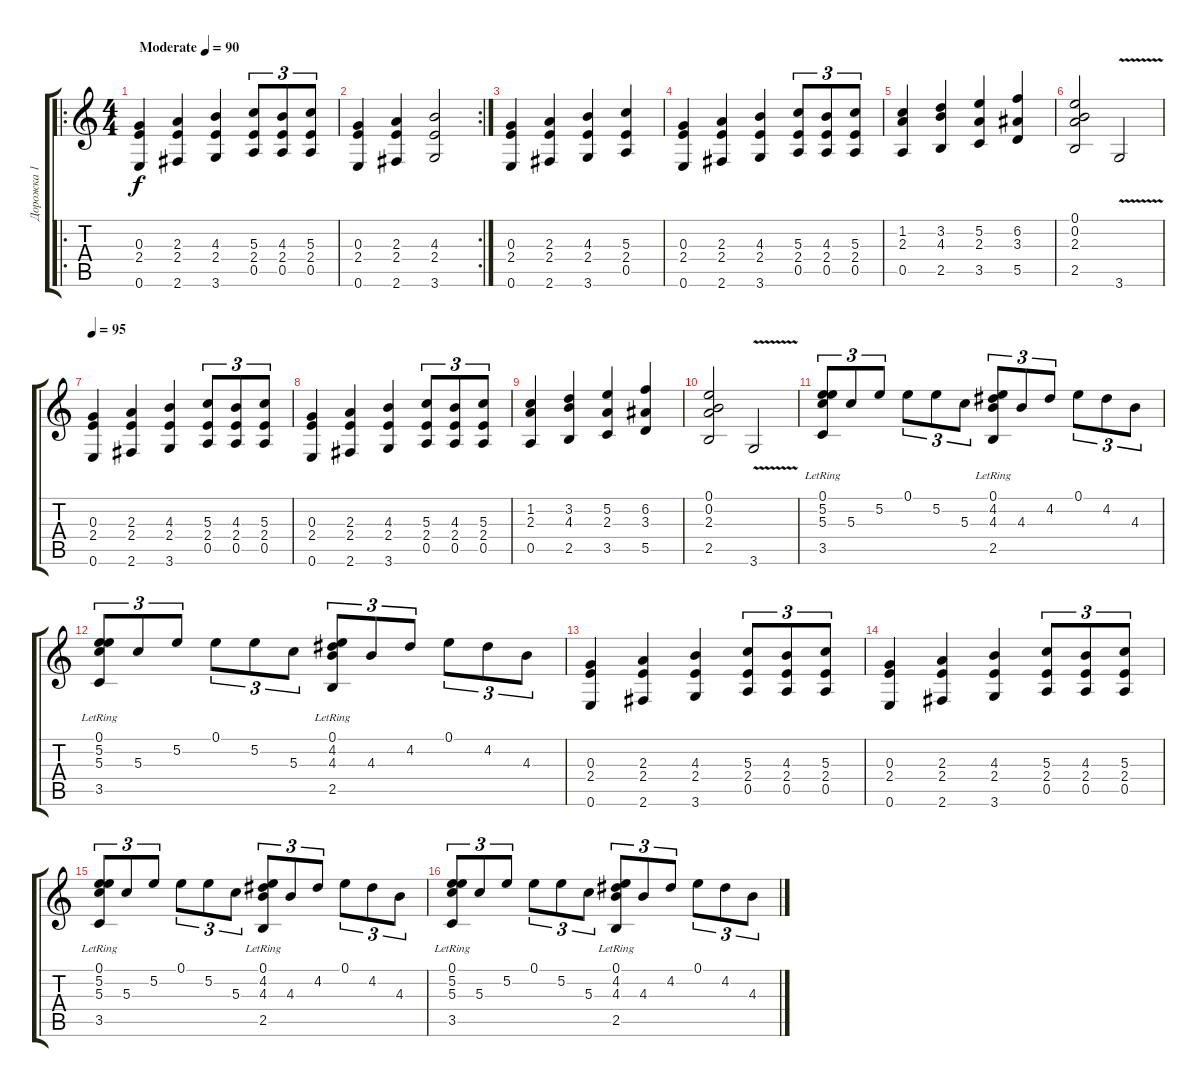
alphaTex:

\track ("Дорожка 1" "Дорожка 1") {instrument acousticguitarsteel}
\staff {score tabs}
\tuning (E4 B3 G3 D3 A2 E2) {hide}
\ro
\ts (4 4)
\tempo (90 "Moderate")
\clef g2
\ks c
(0.3 2.4 0.6).4{dy f instrument acousticguitarsteel} (2.3 2.4 2.6).4 (4.3 2.4 3.6).4 (5.3 2.4 0.5).8{tu (3 2)} (4.3 2.4 0.5).8{tu (3 2)} (5.3 2.4 0.5).8{tu (3 2)} |
\rc 2
(0.3 2.4 0.6).4 (2.3 2.4 2.6).4 (4.3 2.4 3.6).2 |
(0.3 2.4 0.6).4 (2.3 2.4 2.6).4 (4.3 2.4 3.6).4 (5.3 2.4 0.5).4 |
(0.3 2.4 0.6).4 (2.3 2.4 2.6).4 (4.3 2.4 3.6).4 (5.3 2.4 0.5).8{tu (3 2)} (4.3 2.4 0.5).8{tu (3 2)} (5.3 2.4 0.5).8{tu (3 2)} |
(1.2 2.3 0.5).4 (3.2 4.3 2.5).4 (5.2 2.3 3.5).4 (6.2 3.3 5.5).4 |
(0.1 0.2 2.3 2.5).2 3.6{v}.2 |
\tempo 95
(0.3 2.4 0.6).4 (2.3 2.4 2.6).4 (4.3 2.4 3.6).4 (5.3 2.4 0.5).8{tu (3 2)} (4.3 2.4 0.5).8{tu (3 2)} (5.3 2.4 0.5).8{tu (3 2)} |
(0.3 2.4 0.6).4 (2.3 2.4 2.6).4 (4.3 2.4 3.6).4 (5.3 2.4 0.5).8{tu (3 2)} (4.3 2.4 0.5).8{tu (3 2)} (5.3 2.4 0.5).8{tu (3 2)} |
(1.2 2.3 0.5).4 (3.2 4.3 2.5).4 (5.2 2.3 3.5).4 (6.2 3.3 5.5).4 |
(0.1 0.2 2.3 2.5).2 3.6{v}.2 |
(0.1 5.2 5.3 3.5{lr}).8{tu (3 2)} 5.3.8{tu (3 2)} 5.2.8{tu (3 2)} 0.1.8{tu (3 2)} 5.2.8{tu (3 2)} 5.3.8{tu (3 2)} (0.1 4.2 4.3 2.5{lr}).8{tu (3 2)} 4.3.8{tu (3 2)} 4.2.8{tu (3 2)} 0.1.8{tu (3 2)} 4.2.8{tu (3 2)} 4.3.8{tu (3 2)} |
(0.1 5.2 5.3 3.5{lr}).8{tu (3 2)} 5.3.8{tu (3 2)} 5.2.8{tu (3 2)} 0.1.8{tu (3 2)} 5.2.8{tu (3 2)} 5.3.8{tu (3 2)} (0.1 4.2 4.3 2.5{lr}).8{tu (3 2)} 4.3.8{tu (3 2)} 4.2.8{tu (3 2)} 0.1.8{tu (3 2)} 4.2.8{tu (3 2)} 4.3.8{tu (3 2)} |
(0.3 2.4 0.6).4 (2.3 2.4 2.6).4 (4.3 2.4 3.6).4 (5.3 2.4 0.5).8{tu (3 2)} (4.3 2.4 0.5).8{tu (3 2)} (5.3 2.4 0.5).8{tu (3 2)} |
(0.3 2.4 0.6).4 (2.3 2.4 2.6).4 (4.3 2.4 3.6).4 (5.3 2.4 0.5).8{tu (3 2)} (4.3 2.4 0.5).8{tu (3 2)} (5.3 2.4 0.5).8{tu (3 2)} |
(0.1 5.2 5.3 3.5{lr}).8{tu (3 2)} 5.3.8{tu (3 2)} 5.2.8{tu (3 2)} 0.1.8{tu (3 2)} 5.2.8{tu (3 2)} 5.3.8{tu (3 2)} (0.1 4.2 4.3 2.5{lr}).8{tu (3 2)} 4.3.8{tu (3 2)} 4.2.8{tu (3 2)} 0.1.8{tu (3 2)} 4.2.8{tu (3 2)} 4.3.8{tu (3 2)} |
(0.1 5.2 5.3 3.5{lr}).8{tu (3 2)} 5.3.8{tu (3 2)} 5.2.8{tu (3 2)} 0.1.8{tu (3 2)} 5.2.8{tu (3 2)} 5.3.8{tu (3 2)} (0.1 4.2 4.3 2.5{lr}).8{tu (3 2)} 4.3.8{tu (3 2)} 4.2.8{tu (3 2)} 0.1.8{tu (3 2)} 4.2.8{tu (3 2)} 4.3.8{tu (3 2)}
